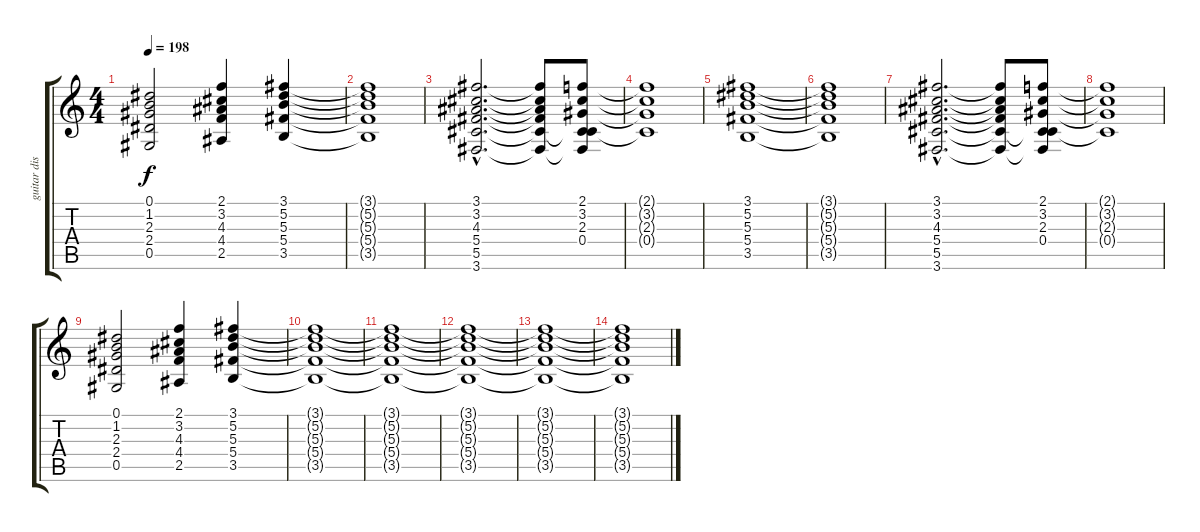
\track ("guitar dist." "guitar dis") {instrument distortionguitar}
\staff {score tabs}
\tuning (Eb4 Bb3 Gb3 Db3 Ab2 Eb2) {hide}
\ts (4 4)
\tempo 198
\clef g2
\ks c
(0.1 1.2 2.3 2.4 0.5).2{dy f} (2.1 3.2 4.3 4.4 2.5).4 (3.1 5.2 5.3 5.4 3.5).4 |
(3.1{t} 5.2{t} 5.3{t} 5.4{t} 3.5{t}).1 |
(3.1{hac} 3.2{hac} 4.3{hac} 5.4{hac} 5.5{hac} 3.6{hac}).2{d} (3.1{t} 3.2{t} 4.3{t} 5.4{t} 5.5{t} 3.6{t}).8 (2.1 3.2 2.3 0.4 5.5{t} 3.6{t}).8 |
(2.1{t} 3.2{t} 2.3{t} 0.4{t}).1 |
(3.1 5.2 5.3 5.4 3.5).1 |
(3.1{t} 5.2{t} 5.3{t} 5.4{t} 3.5{t}).1 |
(3.1{hac} 3.2{hac} 4.3{hac} 5.4{hac} 5.5{hac} 3.6{hac}).2{d} (3.1{t} 3.2{t} 4.3{t} 5.4{t} 5.5{t} 3.6{t}).8 (2.1 3.2 2.3 0.4 5.5{t} 3.6{t}).8 |
(2.1{t} 3.2{t} 2.3{t} 0.4{t}).1 |
(0.1 1.2 2.3 2.4 0.5).2 (2.1 3.2 4.3 4.4 2.5).4 (3.1 5.2 5.3 5.4 3.5).4 |
(3.1{t} 5.2{t} 5.3{t} 5.4{t} 3.5{t}).1 |
(3.1{t} 5.2{t} 5.3{t} 5.4{t} 3.5{t}).1{volume 2} |
(3.1{t} 5.2{t} 5.3{t} 5.4{t} 3.5{t}).1 |
(3.1{t} 5.2{t} 5.3{t} 5.4{t} 3.5{t}).1 |
(3.1{t} 5.2{t} 5.3{t} 5.4{t} 3.5{t}).1
